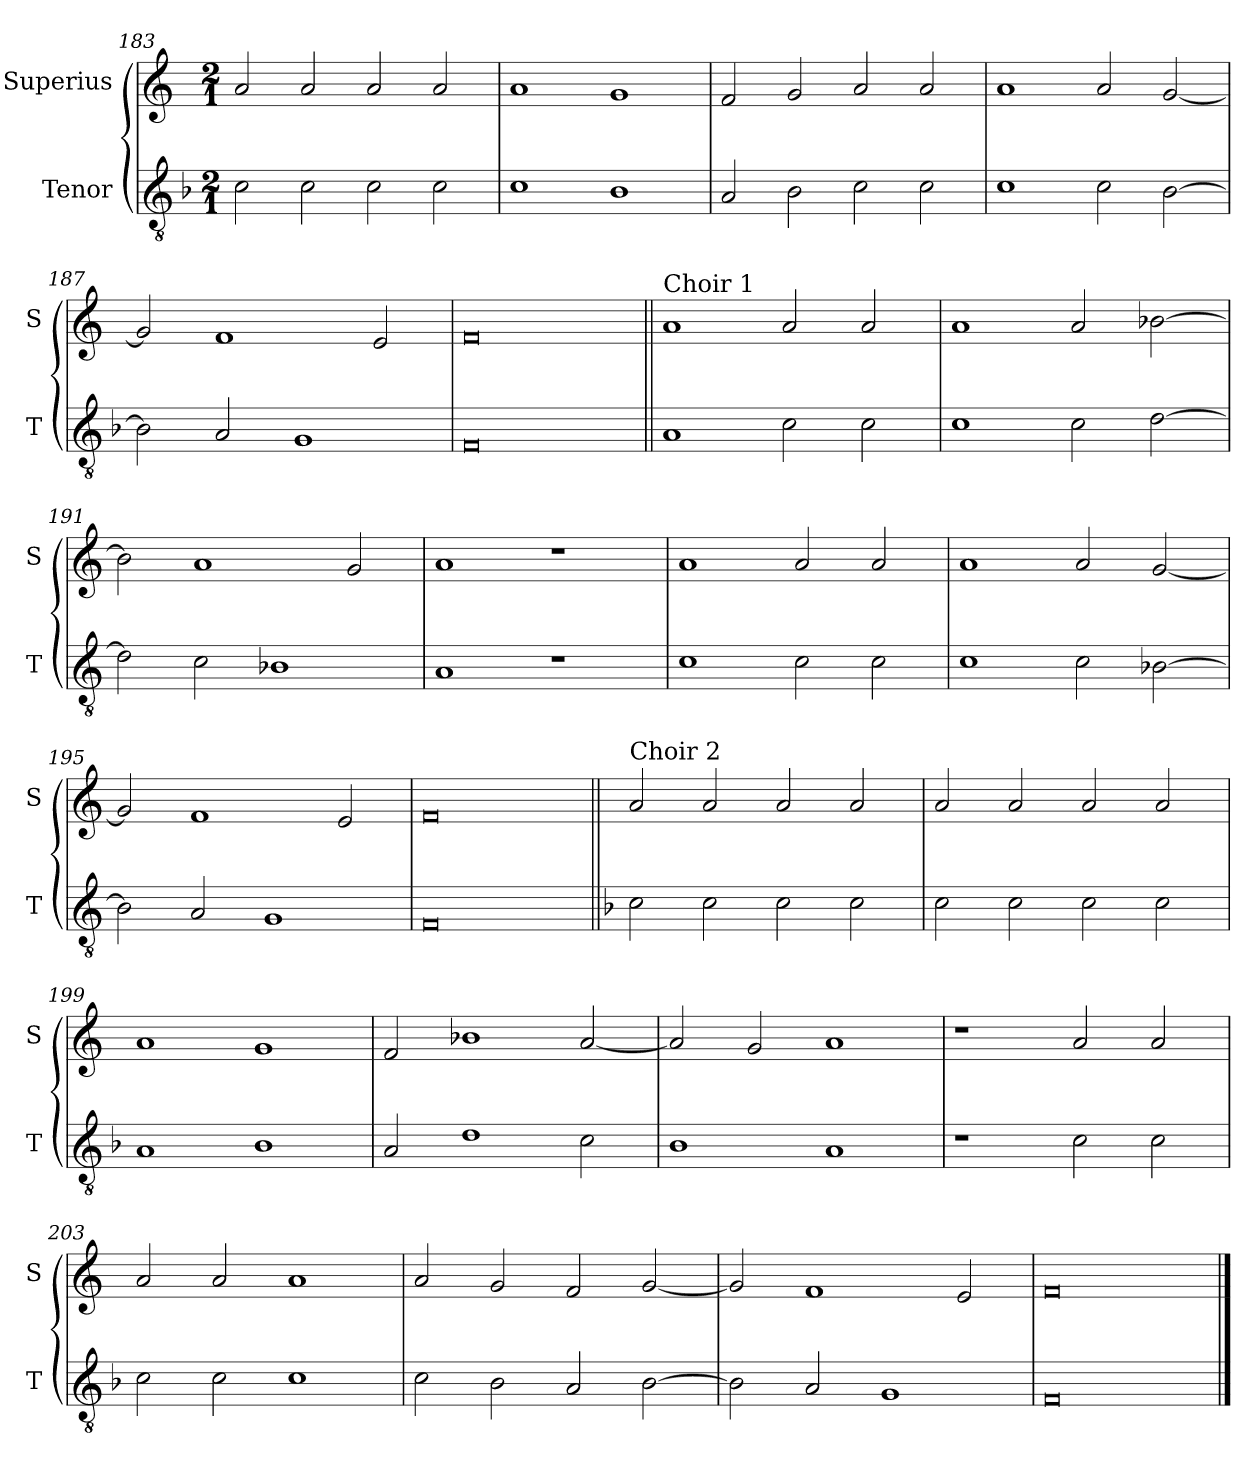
**kern	**kern
*part2	*part1
*staff2	*staff1
*I"Tenor	*I"Superius
*I'T	*I'S
*clefGv2	*clefG2
*k[b-]	*k[]
*M2/1	*M2/1
=183	=183
2c\	2a/
2c\	2a/
2c\	2a/
2c\	2a/
=184	=184
1c	1a
1B-	1g
=185	=185
2A/	2f/
2B-\	2g/
2c\	2a/
2c\	2a/
=186	=186
1c	1a
2c\	2a/
[2B-\	[2g/
=187	=187
2B-\]	2g/]
2A/	1f
1G	.
.	2e/
=188	=188
0F	0f
=189||	=189||
*k[]	*
!	!LO:TX:a:t=Choir 1
1A	1a
2c\	2a/
2c\	2a/
=190	=190
1c	1a
2c\	2a/
[2d\	[2b-X\
=191	=191
2d\]	2b-\]
2c\	1a
1B-X	.
.	2g/
=192	=192
1A	1a
1r	1r
=193	=193
1c	1a
2c\	2a/
2c\	2a/
=194	=194
1c	1a
2c\	2a/
[2B-X\	[2g/
=195	=195
2B-\]	2g/]
2A/	1f
1G	.
.	2e/
=196	=196
0F	0f
=197||	=197||
*k[b-]	*
!	!LO:TX:a:t=Choir 2
2c\	2a/
2c\	2a/
2c\	2a/
2c\	2a/
=198	=198
2c\	2a/
2c\	2a/
2c\	2a/
2c\	2a/
=199	=199
1A	1a
1B-	1g
=200	=200
2A/	2f/
1d	1b-X
2c\	[2a/
=201	=201
1B-	2a/]
.	2g/
1A	1a
=202	=202
1r	1r
2c\	2a/
2c\	2a/
=203	=203
2c\	2a/
2c\	2a/
1c	1a
=204	=204
2c\	2a/
2B-\	2g/
2A/	2f/
[2B-\	[2g/
=205	=205
2B-\]	2g/]
2A/	1f
1G	.
.	2e/
=206	=206
0F	0f
==	==
*-	*-
